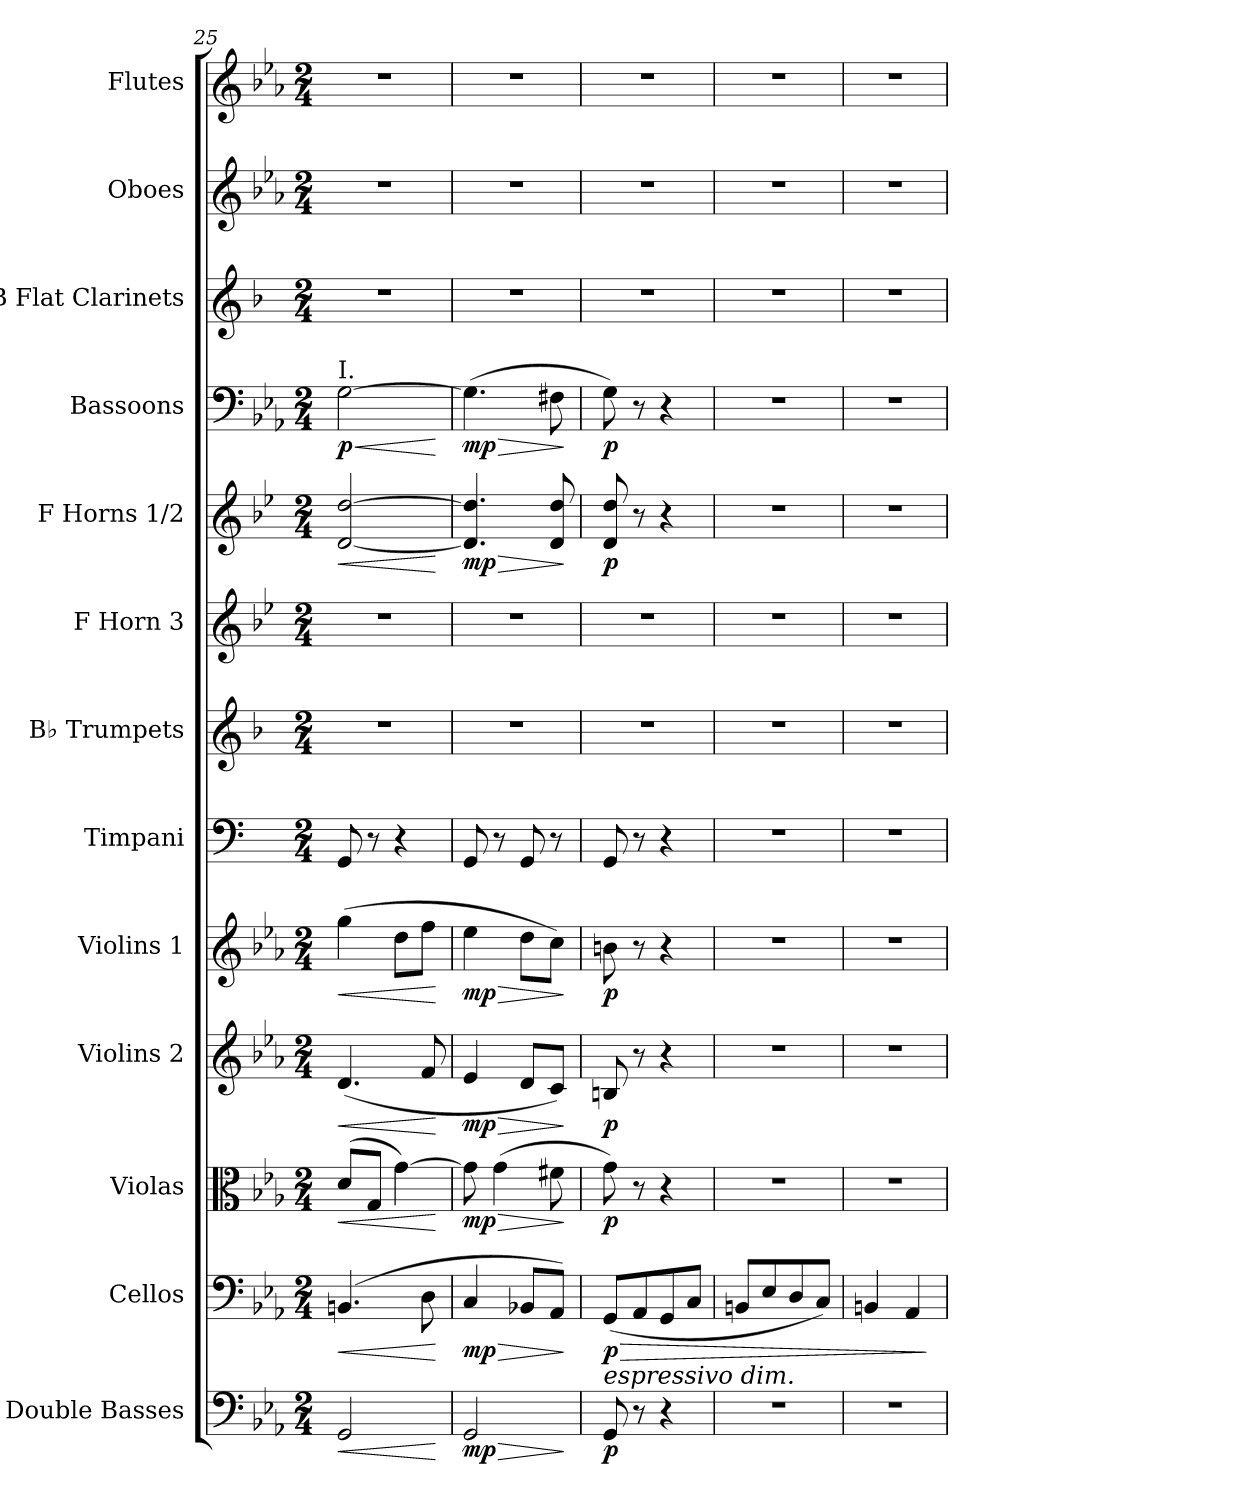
**kern	**dynam	**kern	**dynam	**kern	**dynam	**kern	**dynam	**kern	**dynam	**kern	**kern	**kern	**kern	**dynam	**kern	**dynam	**kern	**kern	**kern
*part13	*part13	*part12	*part12	*part11	*part11	*part10	*part10	*part9	*part9	*part8	*part7	*part6	*part5	*part5	*part4	*part4	*part3	*part2	*part1
*staff13	*staff13	*staff12	*staff12	*staff11	*staff11	*staff10	*staff10	*staff9	*staff9	*staff8	*staff7	*staff6	*staff5	*staff5	*staff4	*staff4	*staff3	*staff2	*staff1
*I"Double Basses	*	*I"Cellos	*	*I"Violas	*	*I"Violins 2	*	*I"Violins 1	*	*I"Timpani	*I"B♭ Trumpets	*I"F Horn 3	*I"F Horns 1/2	*	*I"Bassoons	*	*I"B Flat Clarinets	*I"Oboes	*I"Flutes
*	*	*	*	*	*	*	*	*	*	*I'Timp.	*I'Tr.	*I'Hn. 3	*I'Hn. 1/2	*	*I'Bsns.	*	*I'Cl.	*I'Ob.	*I'Fl.
*clefF4	*	*clefF4	*	*clefC3	*	*clefG2	*	*clefG2	*	*clefF4	*clefG2	*clefG2	*clefG2	*	*clefF4	*	*clefG2	*clefG2	*clefG2
*ITrd7c12	*	*	*	*	*	*	*	*	*	*	*ITrd1c2	*ITrd4c7	*ITrd4c7	*	*	*	*ITrd1c2	*	*
*k[b-e-a-]	*	*k[b-e-a-]	*	*k[b-e-a-]	*	*k[b-e-a-]	*	*k[b-e-a-]	*	*k[]	*k[b-e-a-]	*k[b-e-a-]	*k[b-e-a-]	*	*k[b-e-a-]	*	*k[b-e-a-]	*k[b-e-a-]	*k[b-e-a-]
*M2/4	*	*M2/4	*	*M2/4	*	*M2/4	*	*M2/4	*	*M2/4	*M2/4	*M2/4	*M2/4	*	*M2/4	*	*M2/4	*M2/4	*M2/4
=25	=25	=25	=25	=25	=25	=25	=25	=25	=25	=25	=25	=25	=25	=25	=25	=25	=25	=25	=25
!	!	!	!	!	!	!	!	!	!	!	!	!	!	!	!LO:TX:a:t=I.	!	!	!	!
!	!LO:HP:b	!	!LO:HP:b	!	!LO:HP:b	!	!LO:HP:b	!	!LO:HP:b	!	!	!	!	!LO:HP:b	!	!LO:HP:b	!	!	!
!	!	!	!	!	!	!	!	!	!	!	!	!	!	!	!	!LO:DY:n=1:b	!	!	!
2GGG/	<	(>4.BBn/	<	(>8d/L	<	(<4.d/	<	(>4gg\	<	8GG/	2r	2r	[2G/ [2g/	<	[2G\	< p	2r	2r	2r
.	.	.	.	8G/J	.	.	.	.	.	8r	.	.	.	.	.	.	.	.	.
.	.	.	.	[4g\)	.	.	.	8dd\L	.	4r	.	.	.	.	.	.	.	.	.
.	.	8D\	.	.	.	8f/	.	8ff\J	.	.	.	.	.	.	.	.	.	.	.
.	[	.	[	.	[	.	[	.	[	.	.	.	.	[	.	[	.	.	.
!!LO:PB:g=z
=26	=26	=26	=26	=26	=26	=26	=26	=26	=26	=26	=26	=26	=26	=26	=26	=26	=26	=26	=26
!	!LO:HP:b	!	!LO:HP:b	!	!LO:HP:b	!	!LO:HP:b	!	!LO:HP:b	!	!	!	!	!LO:HP:b	!	!LO:HP:b	!	!	!
!	!LO:DY:n=1:b	!	!LO:DY:n=1:b	!	!LO:DY:n=1:b	!	!LO:DY:n=1:b	!	!LO:DY:n=1:b	!	!	!	!	!LO:DY:n=1:b	!	!LO:DY:n=1:b	!	!	!
2GGG/	> mp	4C/	> mp	8g\]	> mp	4e-/	> mp	4ee-\	> mp	8GG/	2r	2r	4.G/] 4.g/]	> mp	(>4.G\]	> mp	2r	2r	2r
.	.	.	.	(>4g\	.	.	.	.	.	8r	.	.	.	.	.	.	.	.	.
.	.	8BB-X/L	.	.	.	8d/L	.	8dd\L	.	8GG/	.	.	.	.	.	.	.	.	.
.	.	8AA-/J)	.	8f#X\	.	8c/J)	.	8cc\J)	.	8r	.	.	8G/ 8g/	.	8F#X\	.	.	.	.
.	]	.	]	.	]	.	]	.	]	.	.	.	.	]	.	]	.	.	.
=27	=27	=27	=27	=27	=27	=27	=27	=27	=27	=27	=27	=27	=27	=27	=27	=27	=27	=27	=27
!	!	!LO:TX:b:i:t=espressivo dim.	!	!	!	!	!	!	!	!	!	!	!	!	!	!	!	!	!
!	!LO:DY:b	!	!LO:HP:b	!	!	!	!	!	!	!	!	!	!	!	!	!	!	!	!
!	!	!	!LO:DY:n=1:b	!	!LO:DY:b	!	!LO:DY:b	!	!LO:DY:b	!	!	!	!	!LO:DY:b	!	!LO:DY:b	!	!	!
8GGG/	p	(<8GG/L	> p	8g\)	p	8Bn/	p	8bn\	p	8GG/	2r	2r	8G/ 8g/	p	8G\)	p	2r	2r	2r
8r	.	8AA-/	.	8r	.	8r	.	8r	.	8r	.	.	8r	.	8r	.	.	.	.
4r	.	8GG/	.	4r	.	4r	.	4r	.	4r	.	.	4r	.	4r	.	.	.	.
.	.	8C/J	.	.	.	.	.	.	.	.	.	.	.	.	.	.	.	.	.
=28	=28	=28	=28	=28	=28	=28	=28	=28	=28	=28	=28	=28	=28	=28	=28	=28	=28	=28	=28
2r	.	8BBn/L	.	2r	.	2r	.	2r	.	2r	2r	2r	2r	.	2r	.	2r	2r	2r
.	.	8E-/	.	.	.	.	.	.	.	.	.	.	.	.	.	.	.	.	.
.	.	8D/	.	.	.	.	.	.	.	.	.	.	.	.	.	.	.	.	.
.	.	8C/J)	.	.	.	.	.	.	.	.	.	.	.	.	.	.	.	.	.
=29	=29	=29	=29	=29	=29	=29	=29	=29	=29	=29	=29	=29	=29	=29	=29	=29	=29	=29	=29
2r	.	4BBn/	.	2r	.	2r	.	2r	.	2r	2r	2r	2r	.	2r	.	2r	2r	2r
.	.	4AA-/	.	.	.	.	.	.	.	.	.	.	.	.	.	.	.	.	.
.	.	.	]	.	.	.	.	.	.	.	.	.	.	.	.	.	.	.	.
=	=	=	=	=	=	=	=	=	=	=	=	=	=	=	=	=	=	=	=
*-	*-	*-	*-	*-	*-	*-	*-	*-	*-	*-	*-	*-	*-	*-	*-	*-	*-	*-	*-
